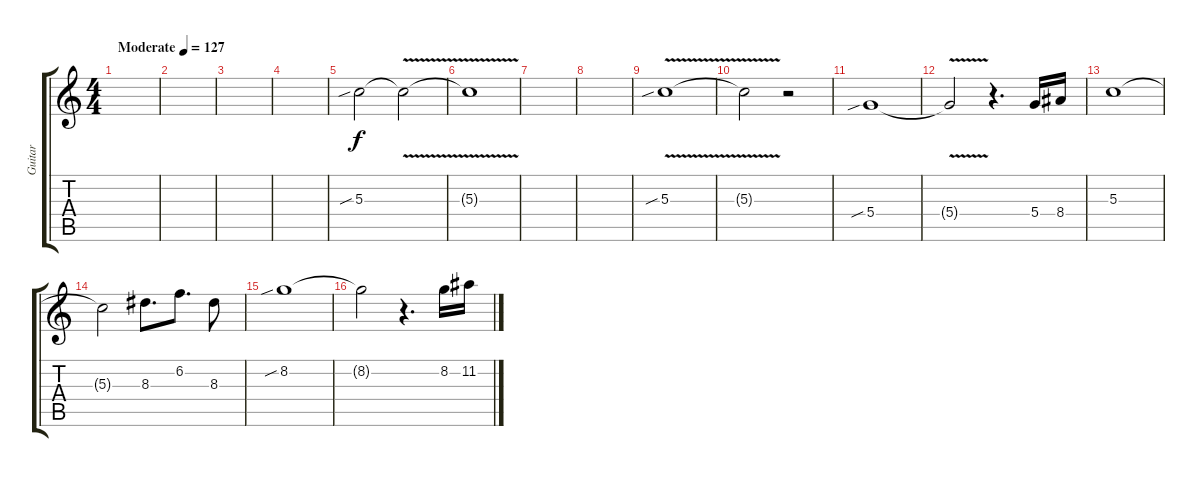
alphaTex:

\track ("Guitar" "Guitar") {instrument overdrivenguitar}
\staff {score tabs}
\tuning (E4 B3 G3 D3 A2 E2) {hide}
\ts (4 4)
\tempo (127 "Moderate")
\clef g2
\ks c
|
|
|
|
5.3{sib}.2 5.3{v t}.2 |
5.3{v t}.1{volume 3} |
|
|
5.3{v sib}.1 |
5.3{t}.2{volume 3} r.2{volume 10} |
5.4{sib}.1 |
5.4{v t}.2 r.4{d} 5.4.16 8.4.16 |
5.3.1 |
5.3{t}.2 8.3.8{d} 6.2.8{d} 8.3.8 |
8.2{sib}.1 |
8.2{t}.2 r.4{d} 8.2.16 11.2.16
